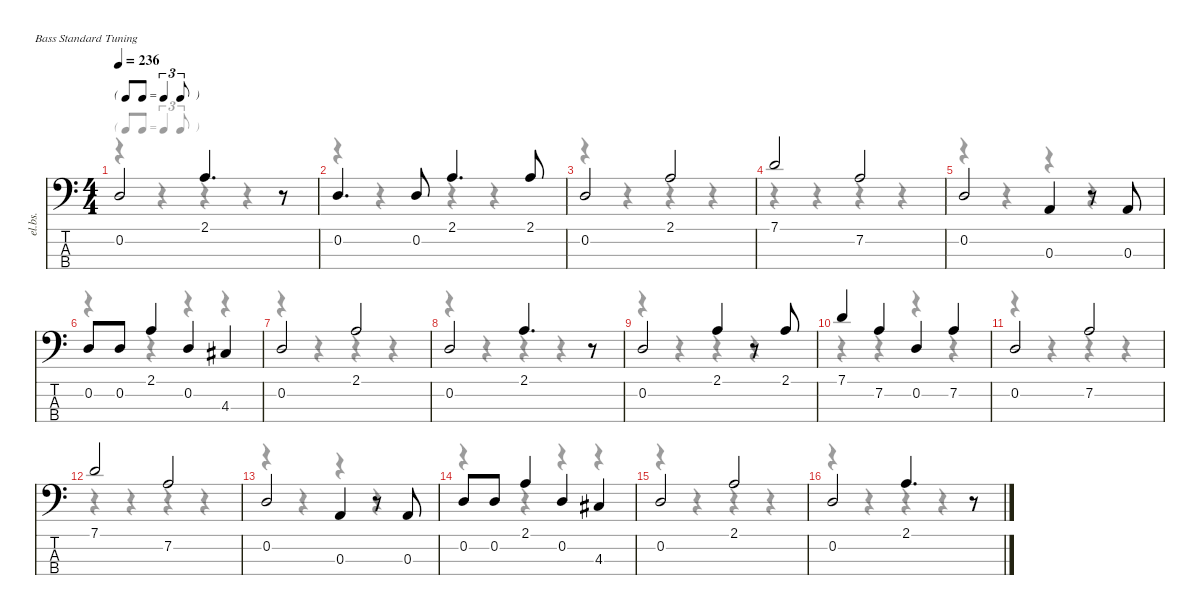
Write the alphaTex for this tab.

\defaultSystemsLayout 4
\hideDynamics
\bracketExtendMode nobrackets
\otherSystemsTrackNameOrientation horizontal
\track ("Basse" "el.bs.") {instrument slapbass1}
\staff {score tabs}
\tuning (G2 D2 A1 E1)
\voice
\ts (4 4)
\tf triplet8th
\tempo 236
\clef f4
\ks c
0.2.2{dy f} 2.1.4{d} r.8 |
0.2.4{d} 0.2.8 2.1.4{d} 2.1.8 |
0.2.2 2.1.2 |
7.1.2 7.2.2 |
0.2.2 0.3.4 r.8 0.3.8 |
0.2.8 0.2.8 2.1.4 0.2.4 4.3{acc #}.4 |
0.2.2 2.1.2 |
0.2.2 2.1.4{d} r.8 |
0.2.2 2.1.4 r.8 2.1.8 |
7.1.4 7.2.4 0.2.4 7.2.4 |
0.2.2 7.2.2 |
7.1.2 7.2.2 |
0.2.2 0.3.4 r.8 0.3.8 |
0.2.8 0.2.8 2.1.4 0.2.4 4.3{acc #}.4 |
0.2.2 2.1.2 |
0.2.2 2.1.4{d} r.8
\voice
\clef f4
\ottava regular
\simile none
\ks c
r.4{dy mf} r.4 r.4 r.4 |
r.4 r.4 r.4 r.4 |
r.4 r.4 r.4 r.4 |
r.4 r.4 r.4 r.4 |
r.4 r.4 r.4 r.4 |
r.4 r.4 r.4 r.4 |
r.4 r.4 r.4 r.4 |
r.4 r.4 r.4 r.4 |
r.4 r.4 r.4 r.4 |
r.4 r.4 r.4 r.4 |
r.4 r.4 r.4 r.4 |
r.4 r.4 r.4 r.4 |
r.4 r.4 r.4 r.4 |
r.4 r.4 r.4 r.4 |
r.4 r.4 r.4 r.4 |
r.4 r.4 r.4 r.4
